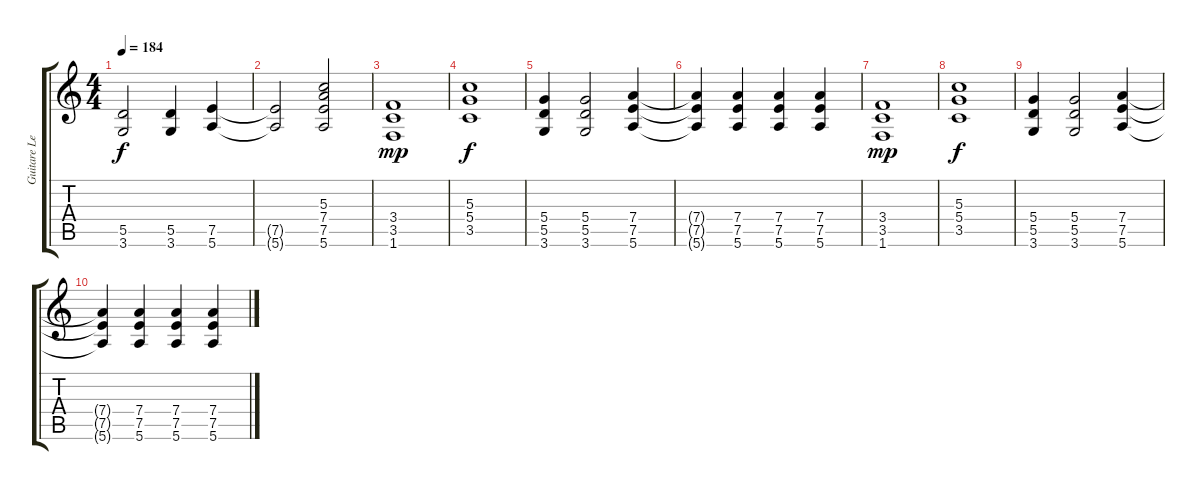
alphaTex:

\track ("Guitare Lead" "Guitare Le") {instrument distortionguitar}
\staff {score tabs}
\tuning (E4 B3 G3 D3 A2 E2) {hide}
\ts (4 4)
\tempo 184
\clef g2
\ks c
(5.5 3.6).2{dy f} (5.5 3.6).4 (7.5 5.6).4 |
(7.5{t} 5.6{t}).2 (5.3 7.4 7.5 5.6).2 |
(3.4 3.5 1.6).1{dy mp instrument electricguitarclean} |
(5.3 5.4 3.5).1{dy f} |
(5.4 5.5 3.6).4 (5.4 5.5 3.6).2 (7.4 7.5 5.6).4 |
(7.4{t} 7.5{t} 5.6{t}).4 (7.4 7.5 5.6).4 (7.4 7.5 5.6).4 (7.4 7.5 5.6).4 |
(3.4 3.5 1.6).1{dy mp} |
(5.3 5.4 3.5).1{dy f} |
(5.4 5.5 3.6).4 (5.4 5.5 3.6).2 (7.4 7.5 5.6).4 |
(7.4{t} 7.5{t} 5.6{t}).4 (7.4 7.5 5.6).4 (7.4 7.5 5.6).4 (7.4 7.5 5.6).4
